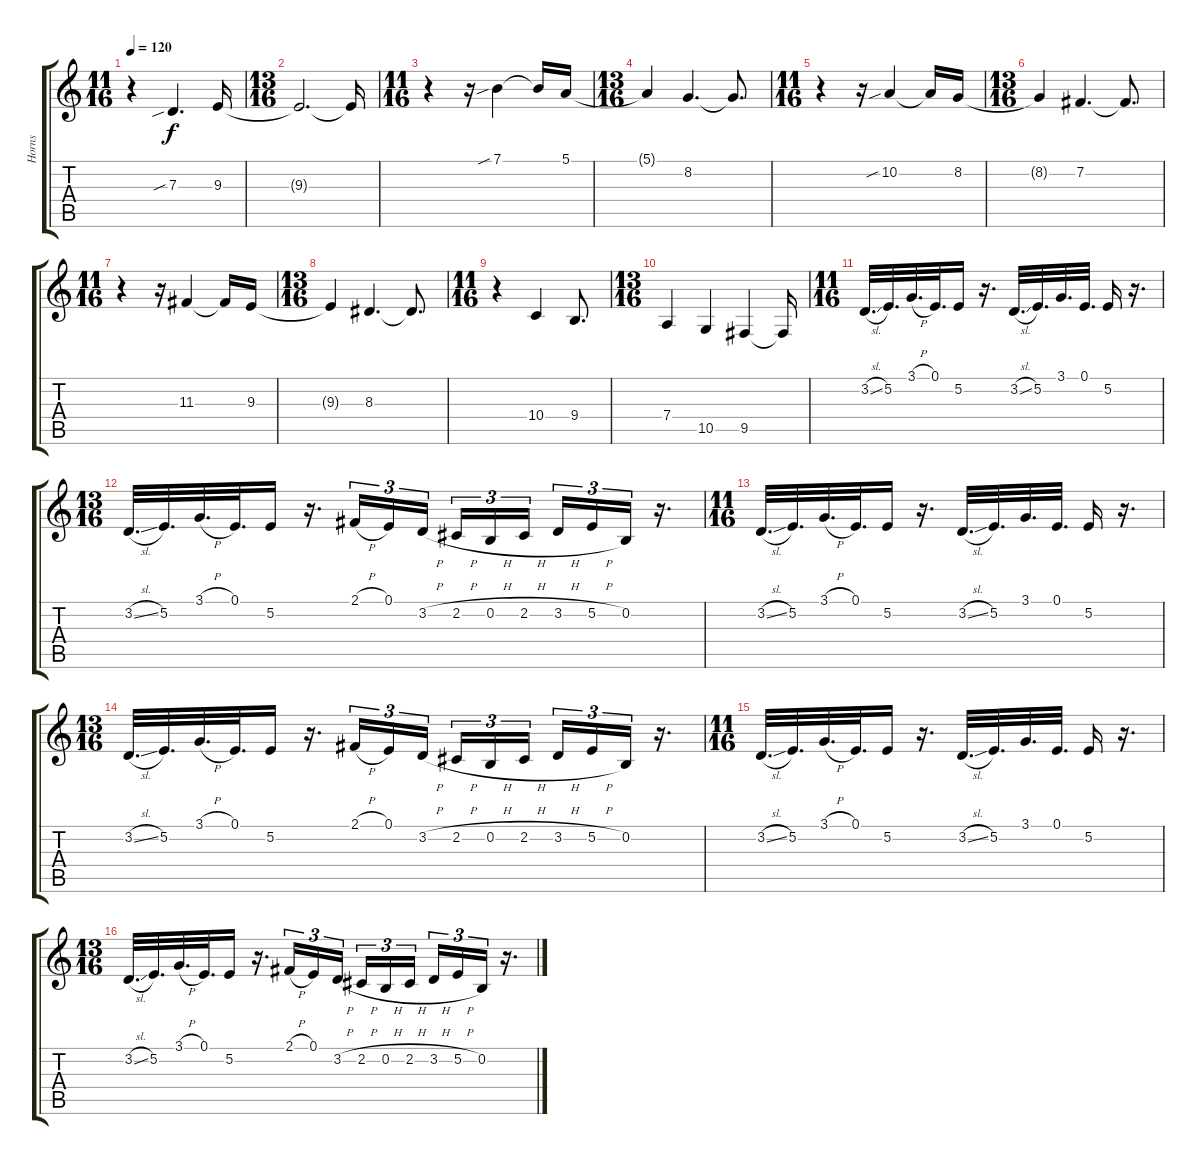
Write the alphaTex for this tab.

\track ("Horns" "Horns") {instrument altosax}
\staff {score tabs}
\tuning (E4 B3 G3 D3 A2 E2) {hide}
\ts (11 16)
\tempo 120
\clef g2
\ks c
r.4{dy f} 7.3{sib}.4{d} 9.3.16 |
\ts (13 16)
9.3{t}.2{d} 9.3{t}.16 |
\ts (11 16)
r.4{volume 16} r.16 7.1{sib}.4 7.1{t}.16 5.1.16 |
\ts (13 16)
5.1{t}.4 8.2.4{d} 8.2{t}.8{d} |
\ts (11 16)
r.4 r.16 10.2{sib}.4 10.2{t}.16 8.2.16 |
\ts (13 16)
8.2{t}.4 7.2.4{d} 7.2{t}.8{d} |
\ts (11 16)
r.4 r.16 11.3.4 11.3{t}.16 9.3.16 |
\ts (13 16)
9.3{t}.4 8.3.4{d} 8.3{t}.8{d} |
\ts (11 16)
r.4 10.4.4 9.4.8{d} |
\ts (13 16)
7.4.4 10.5.4 9.5.4 9.5{t}.16 |
\ts (11 16)
3.2{sl}.32{d} 5.2.32{d} 3.1{h}.32{d} 0.1.32{d} 5.2.16 r.16{d} 3.2{sl}.32{d} 5.2.32{d} 3.1.32{d} 0.1.32{d} 5.2.16 r.16{d} |
\ts (13 16)
3.2{sl}.32{d} 5.2.32{d} 3.1{h}.32{d} 0.1.32{d} 5.2.16 r.16{d} 2.1{h}.16{tu (3 2)} 0.1.16{tu (3 2)} 3.2{h}.16{tu (3 2)} 2.2{h}.16{tu (3 2)} 0.2{h}.16{tu (3 2)} 2.2{h}.16{tu (3 2)} 3.2{h}.16{tu (3 2)} 5.2{h}.16{tu (3 2)} 0.2.16{tu (3 2)} r.16{d} |
\ts (11 16)
3.2{sl}.32{d} 5.2.32{d} 3.1{h}.32{d} 0.1.32{d} 5.2.16 r.16{d} 3.2{sl}.32{d} 5.2.32{d} 3.1.32{d} 0.1.32{d} 5.2.16 r.16{d} |
\ts (13 16)
3.2{sl}.32{d} 5.2.32{d} 3.1{h}.32{d} 0.1.32{d} 5.2.16 r.16{d} 2.1{h}.16{tu (3 2)} 0.1.16{tu (3 2)} 3.2{h}.16{tu (3 2)} 2.2{h}.16{tu (3 2)} 0.2{h}.16{tu (3 2)} 2.2{h}.16{tu (3 2)} 3.2{h}.16{tu (3 2)} 5.2{h}.16{tu (3 2)} 0.2.16{tu (3 2)} r.16{d} |
\ts (11 16)
3.2{sl}.32{d} 5.2.32{d} 3.1{h}.32{d} 0.1.32{d} 5.2.16 r.16{d} 3.2{sl}.32{d} 5.2.32{d} 3.1.32{d} 0.1.32{d} 5.2.16 r.16{d} |
\ts (13 16)
3.2{sl}.32{d} 5.2.32{d} 3.1{h}.32{d} 0.1.32{d} 5.2.16 r.16{d} 2.1{h}.16{tu (3 2)} 0.1.16{tu (3 2)} 3.2{h}.16{tu (3 2)} 2.2{h}.16{tu (3 2)} 0.2{h}.16{tu (3 2)} 2.2{h}.16{tu (3 2)} 3.2{h}.16{tu (3 2)} 5.2{h}.16{tu (3 2)} 0.2.16{tu (3 2)} r.16{d}
